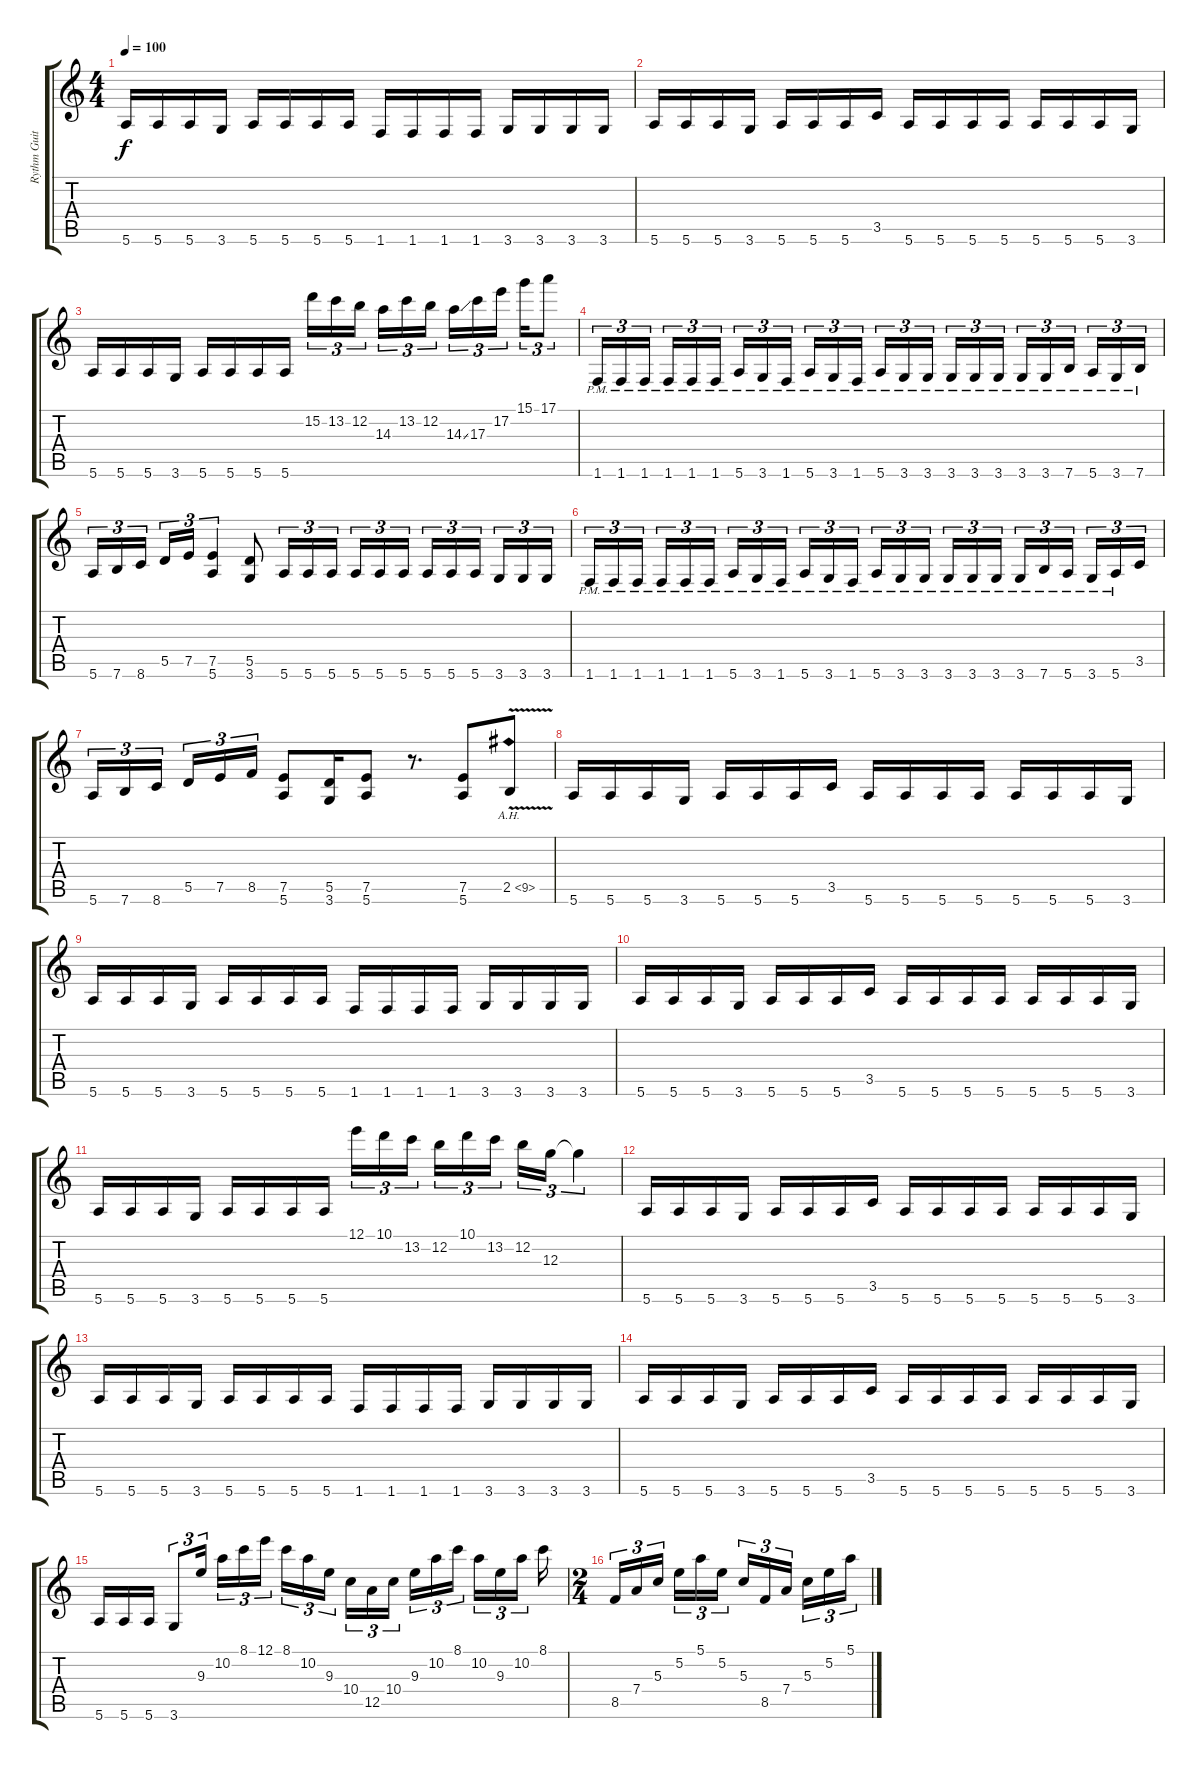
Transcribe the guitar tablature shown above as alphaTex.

\track ("Rythm Guitar" "Rythm Guit") {instrument distortionguitar}
\staff {score tabs}
\tuning (E4 B3 G3 D3 A2 E2) {hide}
\ts (4 4)
\tempo 100
\clef g2
\ks c
5.6.16{dy f} 5.6.16 5.6.16 3.6.16 5.6.16 5.6.16 5.6.16 5.6.16 1.6.16 1.6.16 1.6.16 1.6.16 3.6.16 3.6.16 3.6.16 3.6.16 |
5.6.16 5.6.16 5.6.16 3.6.16 5.6.16 5.6.16 5.6.16 3.5.16 5.6.16 5.6.16 5.6.16 5.6.16 5.6.16 5.6.16 5.6.16 3.6.16 |
5.6.16 5.6.16 5.6.16 3.6.16 5.6.16 5.6.16 5.6.16 5.6.16 15.2.16{tu (3 2)} 13.2.16{tu (3 2)} 12.2.16{tu (3 2)} 14.3.16{tu (3 2)} 13.2.16{tu (3 2)} 12.2.16{tu (3 2)} 14.3{ss}.16{tu (3 2)} 17.3.16{tu (3 2)} 17.2.16{tu (3 2)} 15.1.16{tu (3 2)} 17.1.8{tu (3 2)} |
1.6{pm}.16{tu (3 2)} 1.6{pm}.16{tu (3 2)} 1.6{pm}.16{tu (3 2)} 1.6{pm}.16{tu (3 2)} 1.6{pm}.16{tu (3 2)} 1.6{pm}.16{tu (3 2)} 5.6{pm}.16{tu (3 2)} 3.6{pm}.16{tu (3 2)} 1.6{pm}.16{tu (3 2)} 5.6{pm}.16{tu (3 2)} 3.6{pm}.16{tu (3 2)} 1.6{pm}.16{tu (3 2)} 5.6{pm}.16{tu (3 2)} 3.6{pm}.16{tu (3 2)} 3.6{pm}.16{tu (3 2)} 3.6{pm}.16{tu (3 2)} 3.6{pm}.16{tu (3 2)} 3.6{pm}.16{tu (3 2)} 3.6{pm}.16{tu (3 2)} 3.6{pm}.16{tu (3 2)} 7.6{pm}.16{tu (3 2)} 5.6{pm}.16{tu (3 2)} 3.6{pm}.16{tu (3 2)} 7.6{pm}.16{tu (3 2)} |
5.6.16{tu (3 2)} 7.6.16{tu (3 2)} 8.6.16{tu (3 2)} 5.5.16{tu (3 2)} 7.5.16{tu (3 2)} (7.5 5.6).4{tu (3 2)} (5.5 3.6).8 5.6.16{tu (3 2)} 5.6.16{tu (3 2)} 5.6.16{tu (3 2)} 5.6.16{tu (3 2)} 5.6.16{tu (3 2)} 5.6.16{tu (3 2)} 5.6.16{tu (3 2)} 5.6.16{tu (3 2)} 5.6.16{tu (3 2)} 3.6.16{tu (3 2)} 3.6.16{tu (3 2)} 3.6.16{tu (3 2)} |
1.6{pm}.16{tu (3 2)} 1.6{pm}.16{tu (3 2)} 1.6{pm}.16{tu (3 2)} 1.6{pm}.16{tu (3 2)} 1.6{pm}.16{tu (3 2)} 1.6{pm}.16{tu (3 2)} 5.6{pm}.16{tu (3 2)} 3.6{pm}.16{tu (3 2)} 1.6{pm}.16{tu (3 2)} 5.6{pm}.16{tu (3 2)} 3.6{pm}.16{tu (3 2)} 1.6{pm}.16{tu (3 2)} 5.6{pm}.16{tu (3 2)} 3.6{pm}.16{tu (3 2)} 3.6{pm}.16{tu (3 2)} 3.6{pm}.16{tu (3 2)} 3.6{pm}.16{tu (3 2)} 3.6{pm}.16{tu (3 2)} 3.6{pm}.16{tu (3 2)} 7.6{pm}.16{tu (3 2)} 5.6{pm}.16{tu (3 2)} 3.6{pm}.16{tu (3 2)} 5.6{pm}.16{tu (3 2)} 3.5.16{tu (3 2)} |
5.6.16{tu (3 2)} 7.6.16{tu (3 2)} 8.6.16{tu (3 2)} 5.5.16{tu (3 2)} 7.5.16{tu (3 2)} 8.5.16{tu (3 2)} (7.5 5.6).8 (5.5 3.6).16 (7.5 5.6).8 r.8{d} (7.5 5.6).8 2.5{ah 7 v}.8 |
5.6.16 5.6.16 5.6.16 3.6.16 5.6.16 5.6.16 5.6.16 3.5.16 5.6.16 5.6.16 5.6.16 5.6.16 5.6.16 5.6.16 5.6.16 3.6.16 |
5.6.16 5.6.16 5.6.16 3.6.16 5.6.16 5.6.16 5.6.16 5.6.16 1.6.16 1.6.16 1.6.16 1.6.16 3.6.16 3.6.16 3.6.16 3.6.16 |
5.6.16 5.6.16 5.6.16 3.6.16 5.6.16 5.6.16 5.6.16 3.5.16 5.6.16 5.6.16 5.6.16 5.6.16 5.6.16 5.6.16 5.6.16 3.6.16 |
5.6.16 5.6.16 5.6.16 3.6.16 5.6.16 5.6.16 5.6.16 5.6.16 12.1.16{tu (3 2)} 10.1.16{tu (3 2)} 13.2.16{tu (3 2)} 12.2.16{tu (3 2)} 10.1.16{tu (3 2)} 13.2.16{tu (3 2)} 12.2.16{tu (3 2)} 12.3.16{tu (3 2)} 12.3{t}.4{tu (3 2)} |
5.6.16 5.6.16 5.6.16 3.6.16 5.6.16 5.6.16 5.6.16 3.5.16 5.6.16 5.6.16 5.6.16 5.6.16 5.6.16 5.6.16 5.6.16 3.6.16 |
5.6.16 5.6.16 5.6.16 3.6.16 5.6.16 5.6.16 5.6.16 5.6.16 1.6.16 1.6.16 1.6.16 1.6.16 3.6.16 3.6.16 3.6.16 3.6.16 |
5.6.16 5.6.16 5.6.16 3.6.16 5.6.16 5.6.16 5.6.16 3.5.16 5.6.16 5.6.16 5.6.16 5.6.16 5.6.16 5.6.16 5.6.16 3.6.16 |
5.6.16 5.6.16 5.6.16 3.6.8{tu (3 2)} 9.3.16{tu (3 2)} 10.2.16{tu (3 2)} 8.1.16{tu (3 2)} 12.1.16{tu (3 2)} 8.1.16{tu (3 2)} 10.2.16{tu (3 2)} 9.3.16{tu (3 2)} 10.4.16{tu (3 2)} 12.5.16{tu (3 2)} 10.4.16{tu (3 2)} 9.3.16{tu (3 2)} 10.2.16{tu (3 2)} 8.1.16{tu (3 2)} 10.2.16{tu (3 2)} 9.3.16{tu (3 2)} 10.2.16{tu (3 2)} 8.1.16 |
\ts (2 4)
8.5.16{tu (3 2)} 7.4.16{tu (3 2)} 5.3.16{tu (3 2)} 5.2.16{tu (3 2)} 5.1.16{tu (3 2)} 5.2.16{tu (3 2)} 5.3.16{tu (3 2)} 8.5.16{tu (3 2)} 7.4.16{tu (3 2)} 5.3.16{tu (3 2)} 5.2.16{tu (3 2)} 5.1.16{tu (3 2)}
